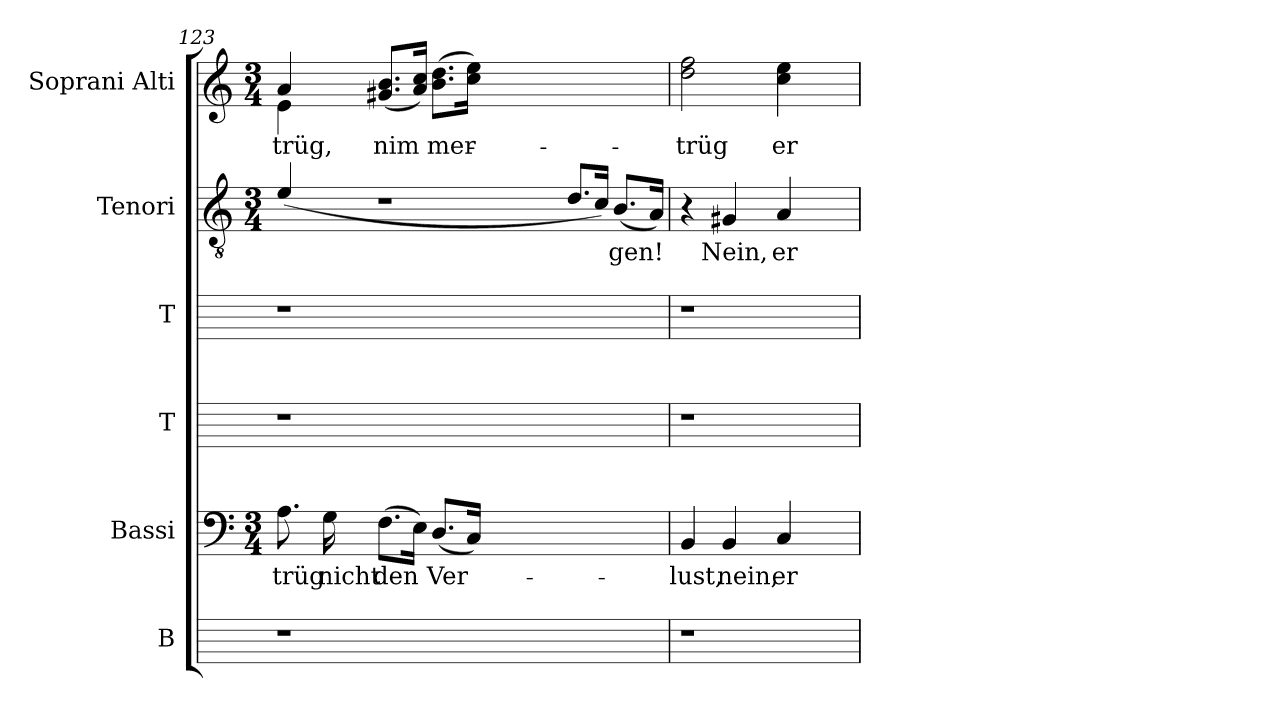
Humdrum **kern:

**kern	**kern	**text	**kern	**kern	**kern	**text	**kern	**text
*part6	*part5	*part5	*part4	*part3	*part2	*part2	*part1	*part1
*staff6	*staff5	*staff5	*staff4	*staff3	*staff2	*staff2	*staff1	*staff1
*I"B	*I"Bassi	*	*I"T	*I"T	*I"Tenori	*	*I"Soprani  Alti	*
*I'B	*I'B	*	*I'T	*I'T	*I'T	*	*I'S  A	*
*	*clefF4	*	*	*	*clefGv2	*	*clefG2	*
*	*k[]	*	*	*	*k[]	*	*k[]	*
*	*C:	*	*	*	*C:	*	*C:	*
*	*M3/4	*	*	*	*M3/4	*	*M3/4	*
=123	=123	=123	=123	=123	=123	=123	=123	=123
!	!	!	!	!	!	!	!LO:TX:a:t=nein,	!
!	!	!LO:LY:b:cj	!	!	!	!	!	!LO:LY:b:cj
*	*	*	*	*	*	*	*^	*
1r	8.A\	trüg	1r	1r	(>4e/	.	4a/	4e\	-trüg,
!	!	!LO:LY:b:cj	!	!	!	!	!	!	!
.	16G\	nicht	.	.	.	.	.	.	.
!	!	!LO:LY:b:cj	!	!	!	!	!	!	!LO:LY:b:cj
.	(>8.F\L	den	.	.	1r	.	(<8.b/ 8.g#X/L	4ryy	nim-
.	16E\J)	.	.	.	.	.	16cc/ 16a/J)	.	.
!	!	!LO:LY:b:cj	!	!	!	!	!	!	!LO:LY:b:cj
.	(<8.D/L	Ver-	.	.	.	.	2..ryy	(>8.dd\ 8.b\L	-mer
.	16C/J)	.	.	.	.	.	.	16ee\ 16cc\J)	.
.	2..ryy	.	.	.	.	.	.	2..ryy	.
2ryy	.	.	2ryy	2ryy	.	.	.	.	.
!	!	!	!	!	!LO:N:vis=8.	!	!	!	!
.	.	.	.	.	8d/L	.	.	.	.
.	.	.	.	.	16c/J)	.	4ryy	.	.
!	!	!	!	!	!LO:N:vis=8.	!LO:LY:b:cj	!	!	!
.	.	.	.	.	(>8B/L	-gen!	.	.	.
8ryy	.	.	8ryy	8ryy	.	.	.	.	.
.	.	.	.	.	16A/J)	.	.	.	.
*	*	*	*	*	*	*	*v	*v	*
=124	=124	=124	=124	=124	=124	=124	=124	=124
!	!	!LO:LY:b:cj	!	!	!	!	!	!LO:LY:b:cj
1r	4BB/	-lust,	1r	1r	4r	.	2ff\ 2dd\	trüg
!	!	!LO:LY:b:cj	!	!	!	!LO:LY:b:cj	!	!
.	4BB/	nein,	.	.	4G#X/	Nein,	.	.
!	!	!LO:LY:b:cj	!	!	!	!LO:LY:b:cj	!	!LO:LY:b:cj
.	4C/	er	.	.	4A/	er	4ee\ 4cc\	er
.	4ryy	.	.	.	4ryy	.	4ryy	.
=	=	=	=	=	=	=	=	=
*-	*-	*-	*-	*-	*-	*-	*-	*-
